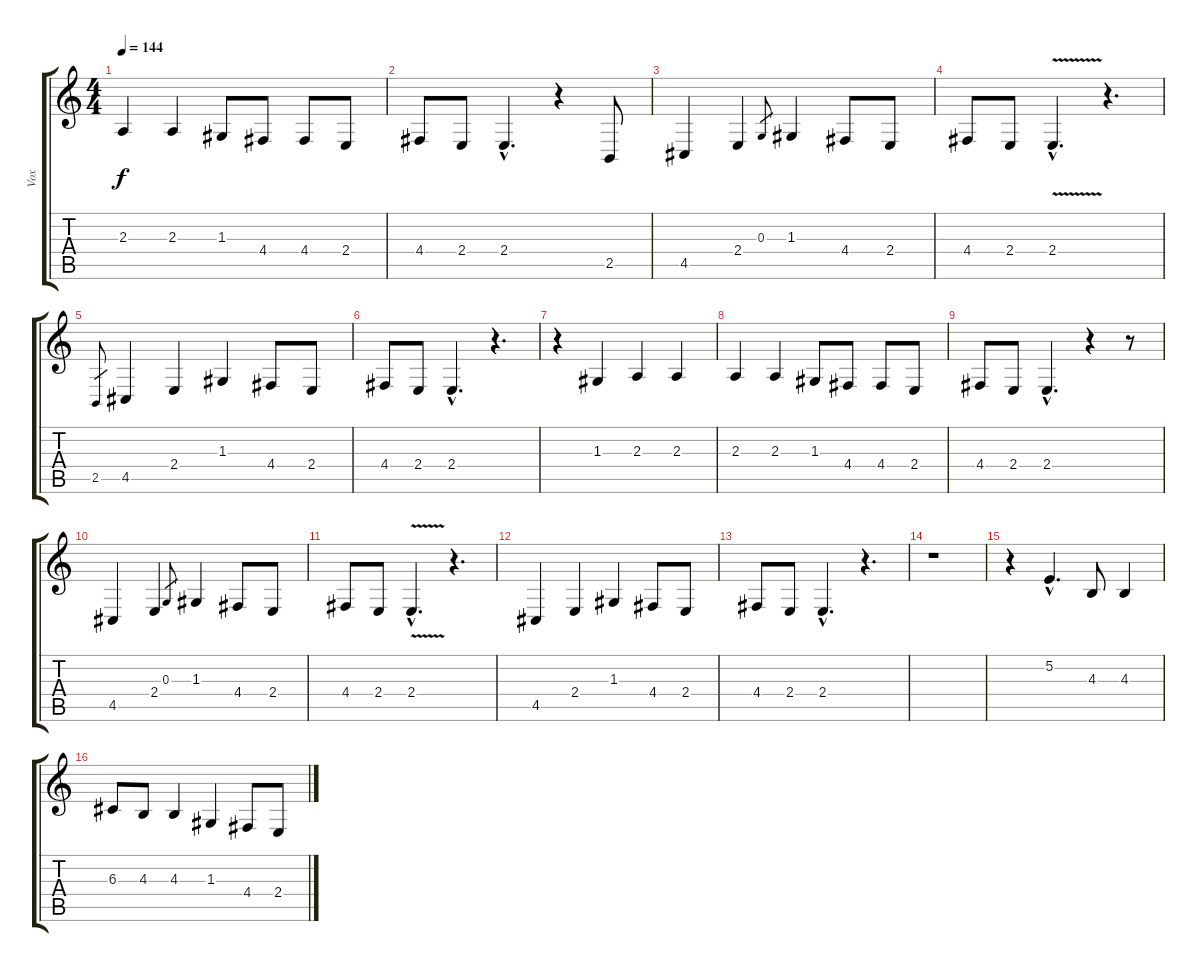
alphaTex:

\track ("Vox" "Vox") {instrument lead2sawtooth}
\staff {score tabs}
\tuning (E4 B3 G3 D3 A2 E2) {hide}
\ts (4 4)
\tempo 144
\clef g2
\ks c
2.3.4{dy f} 2.3.4 1.3.8 4.4.8 4.4.8 2.4.8 |
4.4.8 2.4.8 2.4{hac}.4{d} r.4 2.5.8 |
4.5.4 2.4.4 0.3.8{gr} 1.3.4 4.4.8 2.4.8 |
4.4.8 2.4.8 2.4{v hac}.4{d} r.4{d} |
2.5.8{gr} 4.5.4 2.4.4 1.3.4 4.4.8 2.4.8 |
4.4.8 2.4.8 2.4{hac}.4{d} r.4{d} |
r.4 1.3.4 2.3.4 2.3.4 |
2.3.4 2.3.4 1.3.8 4.4.8 4.4.8 2.4.8 |
4.4.8 2.4.8 2.4{hac}.4{d} r.4 r.8 |
4.5.4 2.4.4 0.3.8{gr} 1.3.4 4.4.8 2.4.8 |
4.4.8 2.4.8 2.4{v hac}.4{d} r.4{d} |
4.5.4 2.4.4 1.3.4 4.4.8 2.4.8 |
4.4.8 2.4.8 2.4{hac}.4{d} r.4{d} |
r.1 |
r.4 5.2{hac}.4{d} 4.3.8 4.3.4 |
6.3.8 4.3.8 4.3.4 1.3.4 4.4.8 2.4.8
